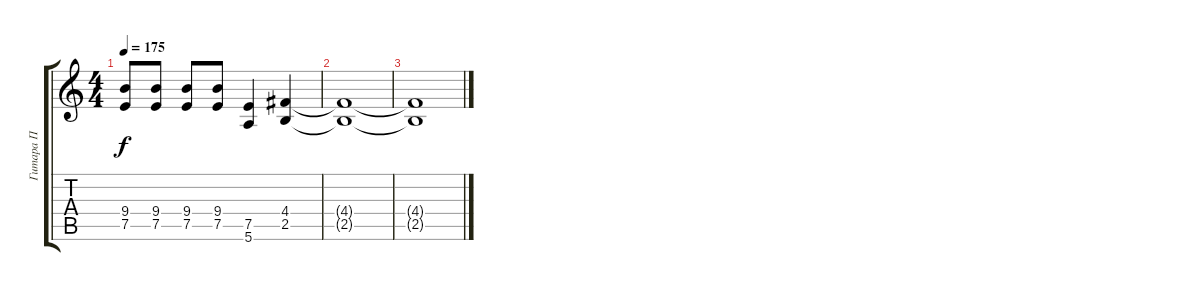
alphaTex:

\track ("Гитара П" "Гитара П") {instrument distortionguitar}
\staff {score tabs}
\tuning (E4 B3 G3 D3 A2 E2) {hide}
\ts (4 4)
\tempo 175
\clef g2
\ks c
(9.4 7.5).8{dy f} (9.4 7.5).8 (9.4 7.5).8 (9.4 7.5).8 (7.5 5.6).4 (4.4 2.5).4 |
(4.4{t} 2.5{t}).1 |
(4.4{t} 2.5{t}).1
